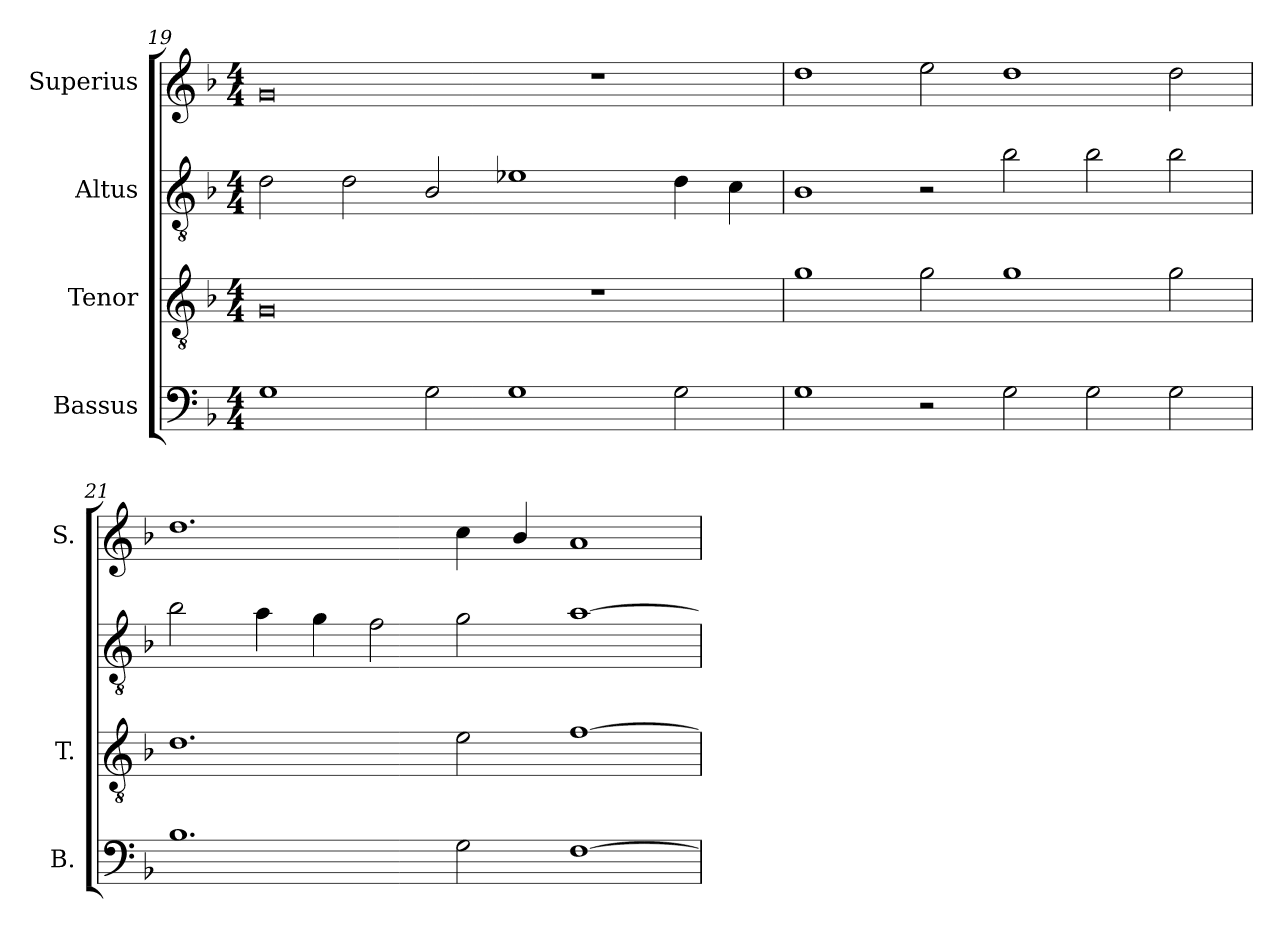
**kern	**kern	**kern	**kern
*part4	*part3	*part2	*part1
*staff4	*staff3	*staff2	*staff1
*I"Bassus	*I"Tenor	*I"Altus	*I"Superius
*I'B.	*I'T.	*	*I'S.
!!LO:LB:g=z
*clefF4	*clefGv2	*clefGv2	*clefG2
*	*ITrd7c12	*ITrd7c12	*
*k[b-]	*k[b-]	*k[b-]	*k[b-]
*F:	*F:	*F:	*F:
*M4/4	*M4/4	*M4/4	*M4/4
=19	=19	=19	=19
1Gi	0GGi	2Di\	0gi
.	.	2Di\	.
2Gi\	.	2BB-i/	.
1Gi	.	1E-Xi	.
.	1r	.	1r
2Gi\	.	4Di\	.
.	.	4Ci\	.
=20	=20	=20	=20
1Gi	1Gi	1BB-i	1ddi
2r	2Gi\	2r	2eei\
2Gi\	1Gi	2B-i\	1ddi
2Gi\	.	2B-i\	.
2Gi\	2Gi\	2B-i\	2ddi\
=21	=21	=21	=21
1.B-i	1.Di	2B-i\	1.ddi
.	.	4Ai\	.
.	.	4Gi\	.
.	.	2Fi\	.
2Gi\	2Ei\	2Gi\	4cci\
.	.	.	4b-i/
[>1Fi	[>1Fi	[>1Ai	1ai
=	=	=	=
*-	*-	*-	*-
